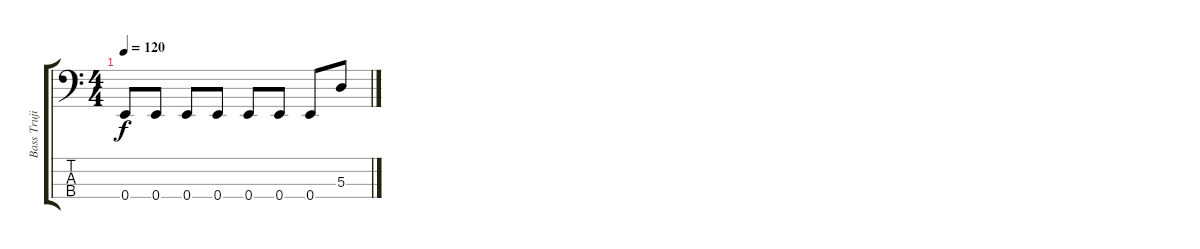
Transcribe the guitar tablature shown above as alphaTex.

\track ("Bass Trujillo" "Bass Truji") {instrument electricbassfinger}
\staff {score tabs}
\tuning (G2 D2 A1 E1) {hide}
\ts (4 4)
\tempo 120
\clef f4
\ks c
0.4{t}.8{dy f volume 4} 0.4.8 0.4.8 0.4.8 0.4.8{volume 2} 0.4.8 0.4.8 5.3.8{volume 0}
